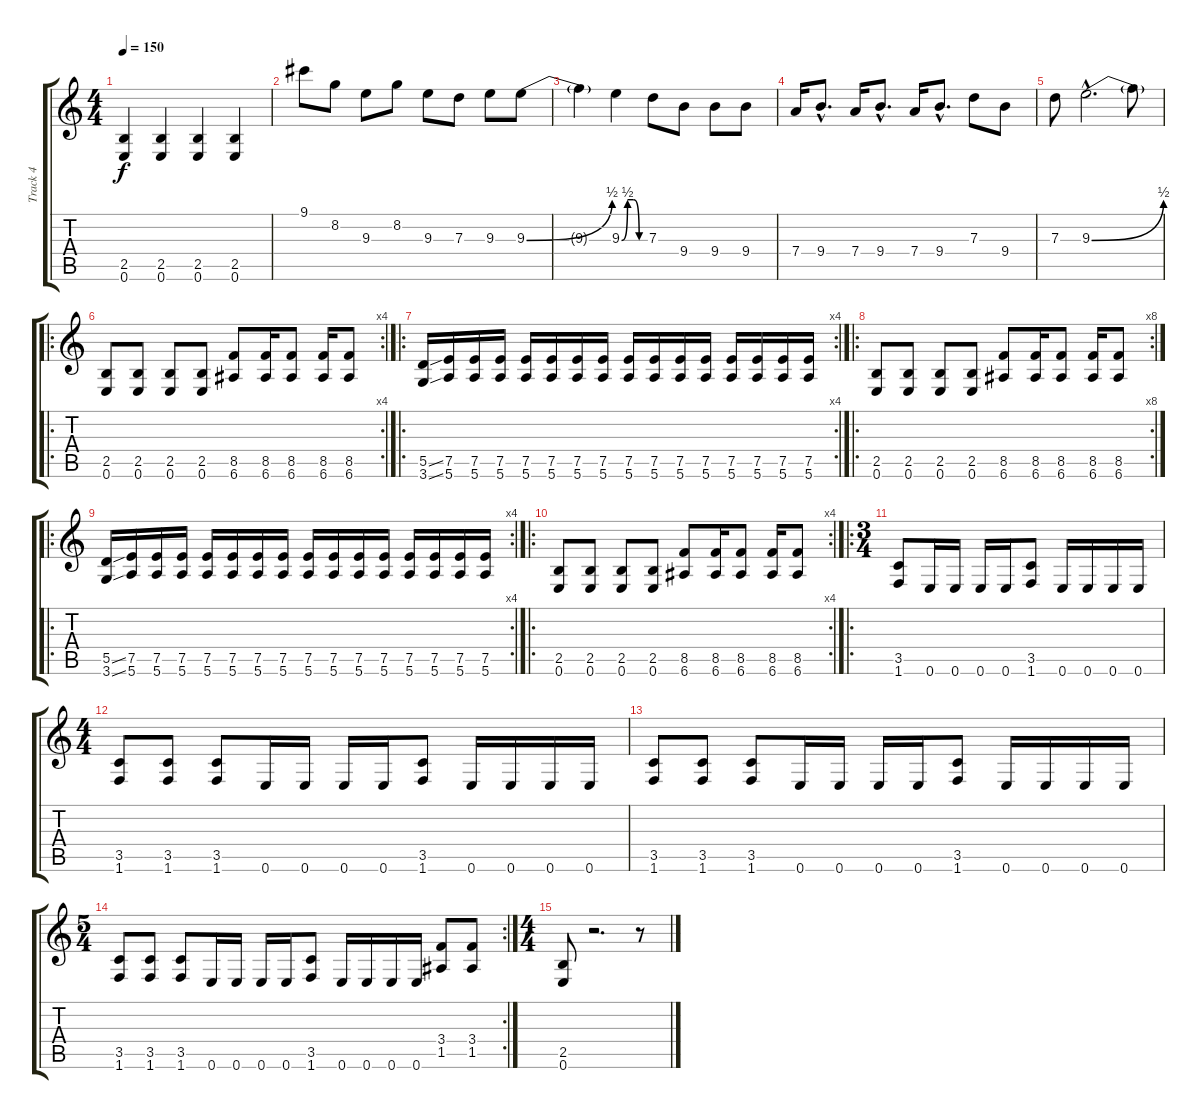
\track ("Track 4" "Track 4") {instrument distortionguitar}
\staff {score tabs}
\tuning (E4 B3 G3 D3 A2 E2) {hide}
\ts (4 4)
\tempo 150
\clef g2
\ks c
(2.5 0.6).4{dy f} (2.5 0.6).4 (2.5 0.6).4 (2.5 0.6).4 |
9.1.8 8.2.8 9.3.8 8.2.8 9.3.8 7.3.8 9.3.8 9.3{be (bend 0 0 60 2)}.8 |
9.3{t}.4 9.3{be (custom 0 0 15 2 30 2 45 0 60 0)}.4 7.3.8 9.4.8 9.4.8 9.4.8 |
7.4.16 9.4{hac}.8{d} 7.4.16 9.4{hac}.8{d} 7.4.16 9.4{hac}.8{d} 7.3.8 9.4.8 |
7.3.8 9.3{be (bend 0 0 60 2) hac}.2{d} 9.3{t}.8 |
\ro
\rc 4
(2.5 0.6).8 (2.5 0.6).8 (2.5 0.6).8 (2.5 0.6).8 (8.5 6.6).8 (8.5 6.6).16 (8.5 6.6).8 (8.5 6.6).16 (8.5 6.6).8 |
\ro
\rc 4
(5.5{ss} 3.6{ss}).16 (7.5 5.6).16 (7.5 5.6).16 (7.5 5.6).16 (7.5 5.6).16 (7.5 5.6).16 (7.5 5.6).16 (7.5 5.6).16 (7.5 5.6).16 (7.5 5.6).16 (7.5 5.6).16 (7.5 5.6).16 (7.5 5.6).16 (7.5 5.6).16 (7.5 5.6).16 (7.5 5.6).16 |
\ro
\rc 8
(2.5 0.6).8 (2.5 0.6).8 (2.5 0.6).8 (2.5 0.6).8 (8.5 6.6).8 (8.5 6.6).16 (8.5 6.6).8 (8.5 6.6).16 (8.5 6.6).8 |
\ro
\rc 4
(5.5{ss} 3.6{ss}).16 (7.5 5.6).16 (7.5 5.6).16 (7.5 5.6).16 (7.5 5.6).16 (7.5 5.6).16 (7.5 5.6).16 (7.5 5.6).16 (7.5 5.6).16 (7.5 5.6).16 (7.5 5.6).16 (7.5 5.6).16 (7.5 5.6).16 (7.5 5.6).16 (7.5 5.6).16 (7.5 5.6).16 |
\ro
\rc 4
(2.5 0.6).8 (2.5 0.6).8 (2.5 0.6).8 (2.5 0.6).8 (8.5 6.6).8 (8.5 6.6).16 (8.5 6.6).8 (8.5 6.6).16 (8.5 6.6).8 |
\ro
\ts (3 4)
(3.5 1.6).8 0.6.16 0.6.16 0.6.16 0.6.16 (3.5 1.6).8 0.6.16 0.6.16 0.6.16 0.6.16 |
\ts (4 4)
(3.5 1.6).8 (3.5 1.6).8 (3.5 1.6).8 0.6.16 0.6.16 0.6.16 0.6.16 (3.5 1.6).8 0.6.16 0.6.16 0.6.16 0.6.16 |
(3.5 1.6).8 (3.5 1.6).8 (3.5 1.6).8 0.6.16 0.6.16 0.6.16 0.6.16 (3.5 1.6).8 0.6.16 0.6.16 0.6.16 0.6.16 |
\rc 2
\ts (5 4)
(3.5 1.6).8 (3.5 1.6).8 (3.5 1.6).8 0.6.16 0.6.16 0.6.16 0.6.16 (3.5 1.6).8 0.6.16 0.6.16 0.6.16 0.6.16 (3.4 1.5).8 (3.4 1.5).8 |
\ts (4 4)
(2.5 0.6).8 r.2{d} r.8
